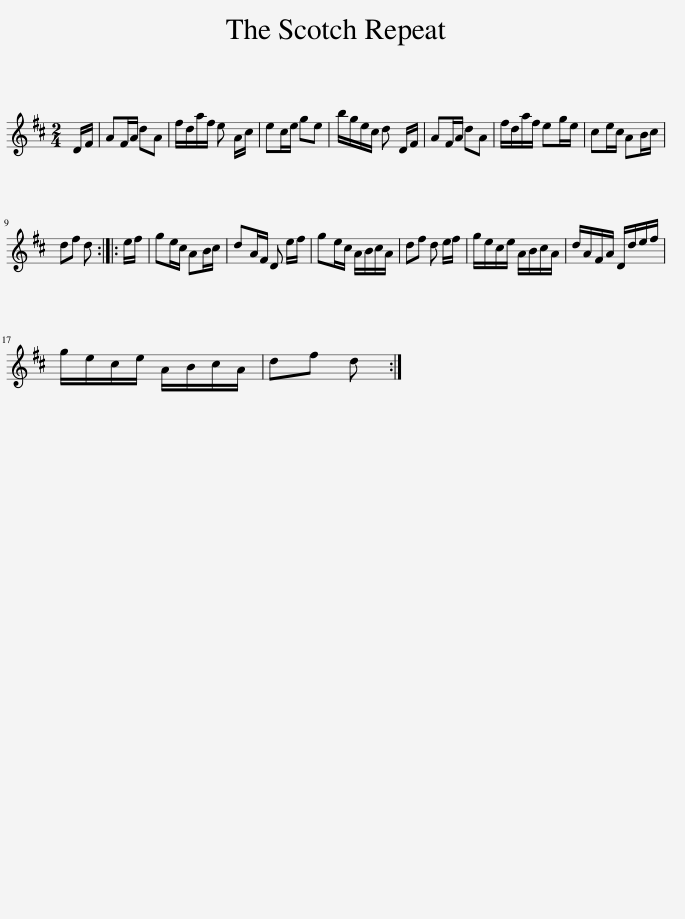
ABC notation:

X:1
L:1/8
M:2/4
I:linebreak $
K:none
V:1 treble transpose="8 "
V:1
[K:D] D/F/ | AF/A/ dA | f/d/a/f/ e A/c/ | ec/e/ ge | b/g/e/c/ d D/F/ | %5
 AF/A/ dA | f/d/a/f/ eg/e/ | ce/c/ AB/c/ |$ df d :: e/f/ | %10
 ge/c/ AB/c/ | dA/F/ D e/f/ | ge/c/ A/B/c/A/ | df d e/f/ | g/e/c/e/ A/B/c/A/ | %15
 d/A/F/A/ D/d/e/f/ |$ g/e/c/e/ A/B/c/A/ | df d :| %18
